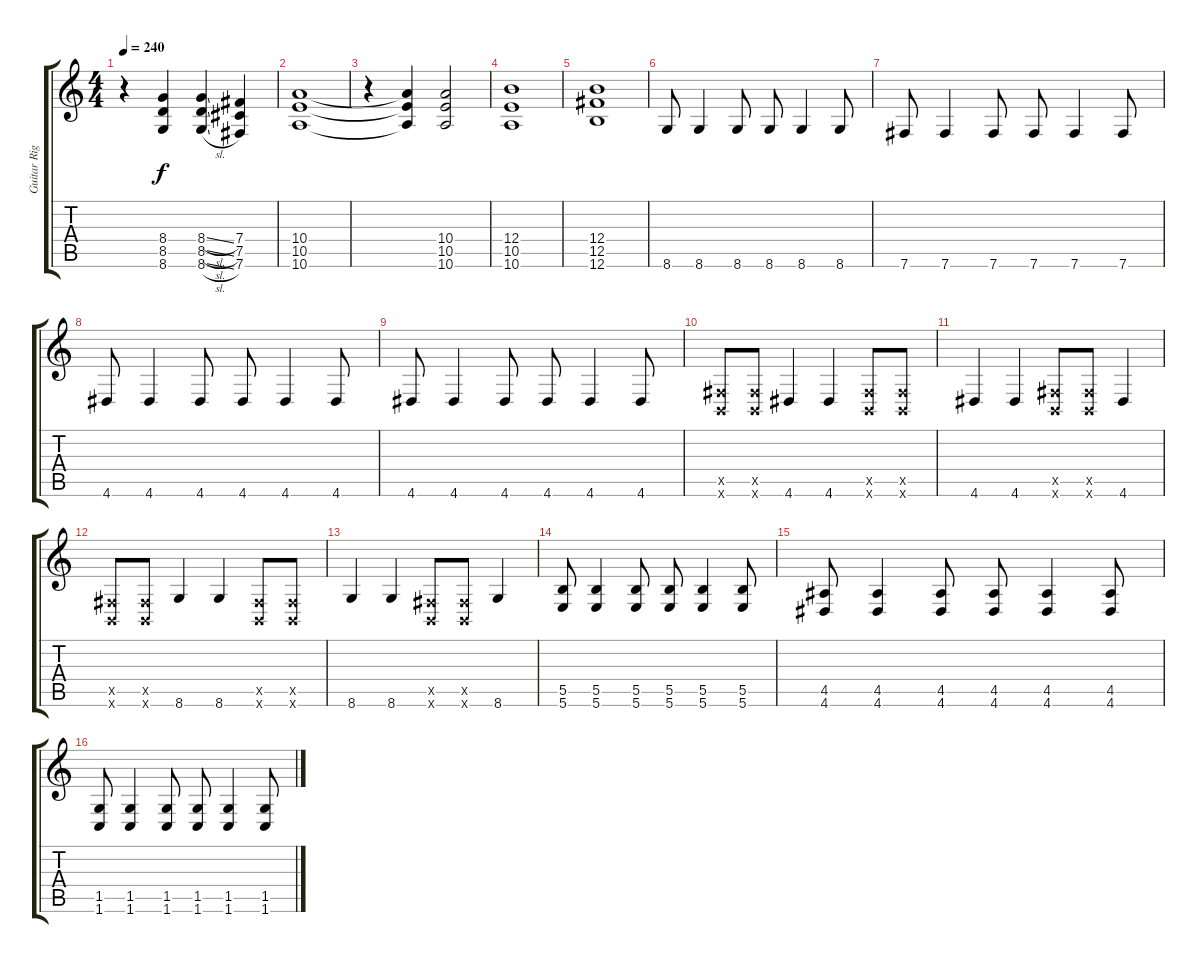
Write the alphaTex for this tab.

\track ("Guitar Right" "Guitar Rig") {instrument overdrivenguitar}
\staff {score tabs}
\tuning (Db4 Ab3 E3 B2 Gb2 B1) {hide}
\ts (4 4)
\tempo 240
\clef g2
\ks c
r.4{dy f} (8.4{t} 8.5{t} 8.6{t}).4 (8.4{sl} 8.5{sl} 8.6{sl}).4 (7.4 7.5 7.6).4 |
(10.4 10.5 10.6).1 |
r.4 (10.4{t} 10.5{t} 10.6{t}).4 (10.4 10.5 10.6).2 |
(12.4 10.5 10.6).1 |
(12.4 12.5 12.6).1 |
8.6.8{volume 13} 8.6.4 8.6.8 8.6.8 8.6.4 8.6.8 |
7.6.8 7.6.4 7.6.8 7.6.8 7.6.4 7.6.8 |
4.6.8 4.6.4 4.6.8 4.6.8 4.6.4 4.6.8 |
4.6.8 4.6.4 4.6.8 4.6.8 4.6.4 4.6.8 |
(0.5{x} 0.6{x}).8 (0.5{x} 0.6{x}).8 4.6.4 4.6.4 (0.5{x} 0.6{x}).8 (0.5{x} 0.6{x}).8 |
4.6.4 4.6.4 (0.5{x} 0.6{x}).8 (0.5{x} 0.6{x}).8 4.6.4 |
(0.5{x} 0.6{x}).8 (0.5{x} 0.6{x}).8 8.6.4 8.6.4 (0.5{x} 0.6{x}).8 (0.5{x} 0.6{x}).8 |
8.6.4 8.6.4 (0.5{x} 0.6{x}).8 (0.5{x} 0.6{x}).8 8.6.4 |
(5.5 5.6).8 (5.5 5.6).4 (5.5 5.6).8 (5.5 5.6).8 (5.5 5.6).4 (5.5 5.6).8 |
(4.5 4.6).8 (4.5 4.6).4 (4.5 4.6).8 (4.5 4.6).8 (4.5 4.6).4 (4.5 4.6).8 |
(1.5 1.6).8 (1.5 1.6).4 (1.5 1.6).8 (1.5 1.6).8 (1.5 1.6).4 (1.5 1.6).8
